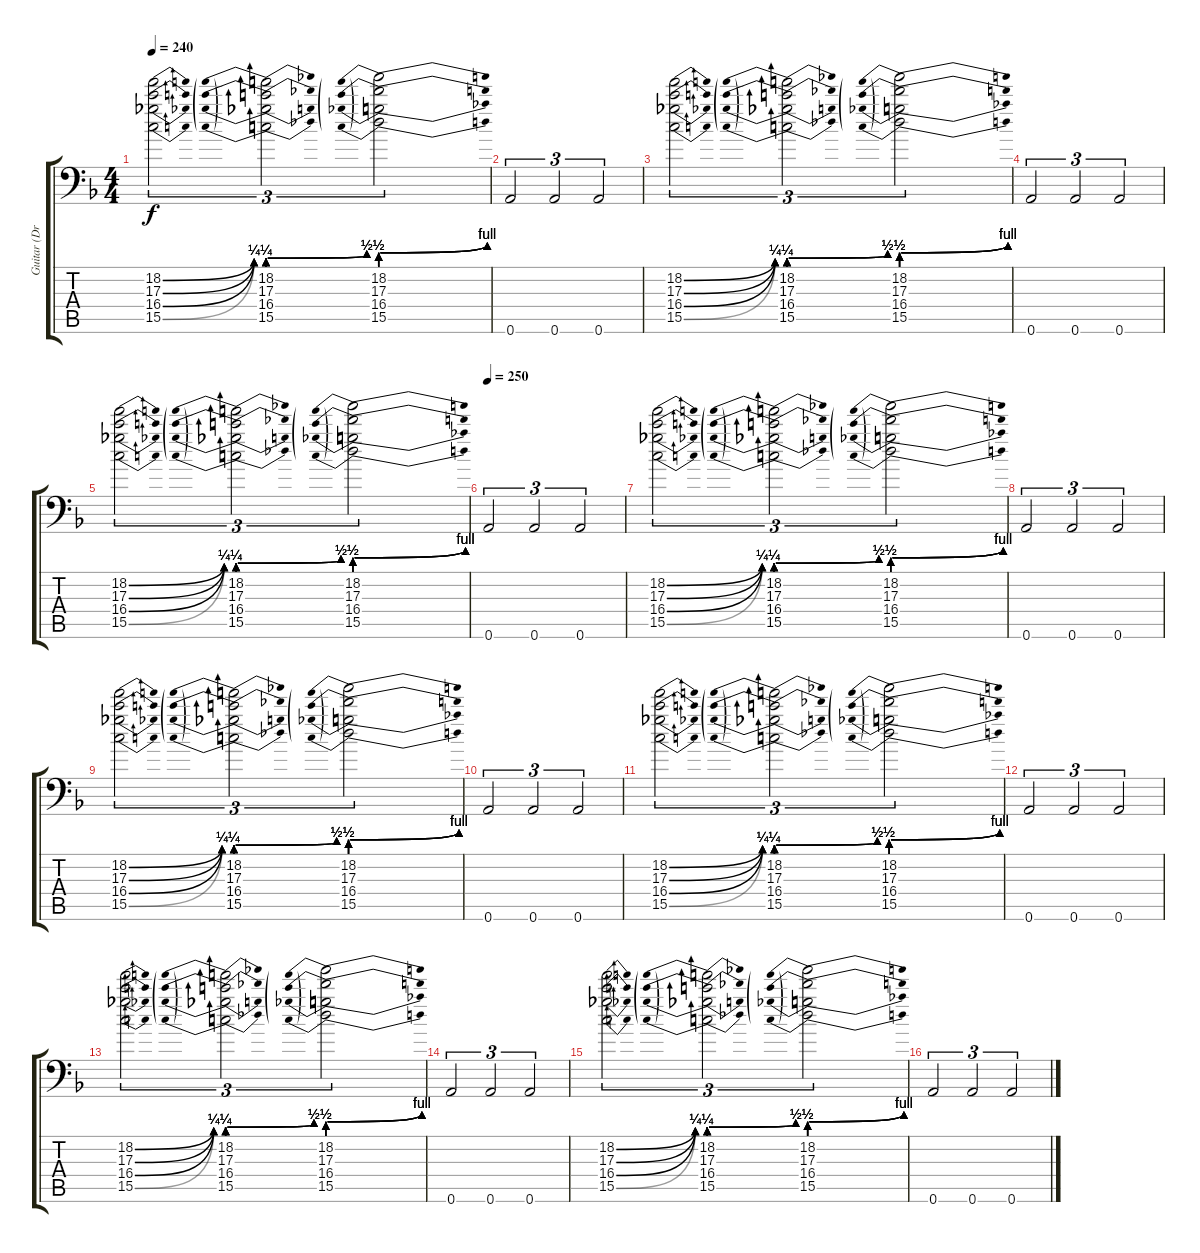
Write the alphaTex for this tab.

\track ("Guitar (Drop A)" "Guitar (Dr") {instrument distortionguitar}
\staff {score tabs}
\tuning (E4 B3 G3 D3 A2 A1) {hide}
\ts (4 4)
\tempo 240
\clef f4
\ks f
(18.2{be (bend 0 0 60 1)} 17.3{be (bend 0 0 60 1)} 16.4{be (bend 0 0 60 1)} 15.5{be (bend 0 0 60 1)}).2{tu (3 2) dy f} (18.2{be (prebendbend 0 1 60 2)} 17.3{be (prebendbend 0 1 60 2)} 16.4{be (prebendbend 0 1 60 2)} 15.5{be (prebendbend 0 1 60 2)}).2{tu (3 2)} (18.2{be (prebendbend 0 2 60 4)} 17.3{be (prebendbend 0 2 60 4)} 16.4{be (prebendbend 0 2 60 4)} 15.5{be (prebendbend 0 2 60 4)}).2{tu (3 2)} |
0.6.2{tu (3 2)} 0.6.2{tu (3 2)} 0.6.2{tu (3 2)} |
(18.2{be (bend 0 0 60 1)} 17.3{be (bend 0 0 60 1)} 16.4{be (bend 0 0 60 1)} 15.5{be (bend 0 0 60 1)}).2{tu (3 2)} (18.2{be (prebendbend 0 1 60 2)} 17.3{be (prebendbend 0 1 60 2)} 16.4{be (prebendbend 0 1 60 2)} 15.5{be (prebendbend 0 1 60 2)}).2{tu (3 2)} (18.2{be (prebendbend 0 2 60 4)} 17.3{be (prebendbend 0 2 60 4)} 16.4{be (prebendbend 0 2 60 4)} 15.5{be (prebendbend 0 2 60 4)}).2{tu (3 2)} |
0.6.2{tu (3 2)} 0.6.2{tu (3 2)} 0.6.2{tu (3 2)} |
(18.2{be (bend 0 0 60 1)} 17.3{be (bend 0 0 60 1)} 16.4{be (bend 0 0 60 1)} 15.5{be (bend 0 0 60 1)}).2{tu (3 2)} (18.2{be (prebendbend 0 1 60 2)} 17.3{be (prebendbend 0 1 60 2)} 16.4{be (prebendbend 0 1 60 2)} 15.5{be (prebendbend 0 1 60 2)}).2{tu (3 2)} (18.2{be (prebendbend 0 2 60 4)} 17.3{be (prebendbend 0 2 60 4)} 16.4{be (prebendbend 0 2 60 4)} 15.5{be (prebendbend 0 2 60 4)}).2{tu (3 2)} |
\tempo 250
0.6.2{tu (3 2)} 0.6.2{tu (3 2)} 0.6.2{tu (3 2)} |
(18.2{be (bend 0 0 60 1)} 17.3{be (bend 0 0 60 1)} 16.4{be (bend 0 0 60 1)} 15.5{be (bend 0 0 60 1)}).2{tu (3 2)} (18.2{be (prebendbend 0 1 60 2)} 17.3{be (prebendbend 0 1 60 2)} 16.4{be (prebendbend 0 1 60 2)} 15.5{be (prebendbend 0 1 60 2)}).2{tu (3 2)} (18.2{be (prebendbend 0 2 60 4)} 17.3{be (prebendbend 0 2 60 4)} 16.4{be (prebendbend 0 2 60 4)} 15.5{be (prebendbend 0 2 60 4)}).2{tu (3 2)} |
0.6.2{tu (3 2)} 0.6.2{tu (3 2)} 0.6.2{tu (3 2)} |
(18.2{be (bend 0 0 60 1)} 17.3{be (bend 0 0 60 1)} 16.4{be (bend 0 0 60 1)} 15.5{be (bend 0 0 60 1)}).2{tu (3 2)} (18.2{be (prebendbend 0 1 60 2)} 17.3{be (prebendbend 0 1 60 2)} 16.4{be (prebendbend 0 1 60 2)} 15.5{be (prebendbend 0 1 60 2)}).2{tu (3 2)} (18.2{be (prebendbend 0 2 60 4)} 17.3{be (prebendbend 0 2 60 4)} 16.4{be (prebendbend 0 2 60 4)} 15.5{be (prebendbend 0 2 60 4)}).2{tu (3 2)} |
0.6.2{tu (3 2)} 0.6.2{tu (3 2)} 0.6.2{tu (3 2)} |
(18.2{be (bend 0 0 60 1)} 17.3{be (bend 0 0 60 1)} 16.4{be (bend 0 0 60 1)} 15.5{be (bend 0 0 60 1)}).2{tu (3 2)} (18.2{be (prebendbend 0 1 60 2)} 17.3{be (prebendbend 0 1 60 2)} 16.4{be (prebendbend 0 1 60 2)} 15.5{be (prebendbend 0 1 60 2)}).2{tu (3 2)} (18.2{be (prebendbend 0 2 60 4)} 17.3{be (prebendbend 0 2 60 4)} 16.4{be (prebendbend 0 2 60 4)} 15.5{be (prebendbend 0 2 60 4)}).2{tu (3 2)} |
0.6.2{tu (3 2)} 0.6.2{tu (3 2)} 0.6.2{tu (3 2)} |
(18.2{be (bend 0 0 60 1)} 17.3{be (bend 0 0 60 1)} 16.4{be (bend 0 0 60 1)} 15.5{be (bend 0 0 60 1)}).2{tu (3 2)} (18.2{be (prebendbend 0 1 60 2)} 17.3{be (prebendbend 0 1 60 2)} 16.4{be (prebendbend 0 1 60 2)} 15.5{be (prebendbend 0 1 60 2)}).2{tu (3 2)} (18.2{be (prebendbend 0 2 60 4)} 17.3{be (prebendbend 0 2 60 4)} 16.4{be (prebendbend 0 2 60 4)} 15.5{be (prebendbend 0 2 60 4)}).2{tu (3 2)} |
0.6.2{tu (3 2)} 0.6.2{tu (3 2)} 0.6.2{tu (3 2)} |
(18.2{be (bend 0 0 60 1)} 17.3{be (bend 0 0 60 1)} 16.4{be (bend 0 0 60 1)} 15.5{be (bend 0 0 60 1)}).2{tu (3 2)} (18.2{be (prebendbend 0 1 60 2)} 17.3{be (prebendbend 0 1 60 2)} 16.4{be (prebendbend 0 1 60 2)} 15.5{be (prebendbend 0 1 60 2)}).2{tu (3 2)} (18.2{be (prebendbend 0 2 60 4)} 17.3{be (prebendbend 0 2 60 4)} 16.4{be (prebendbend 0 2 60 4)} 15.5{be (prebendbend 0 2 60 4)}).2{tu (3 2)} |
0.6.2{tu (3 2)} 0.6.2{tu (3 2)} 0.6.2{tu (3 2)}
